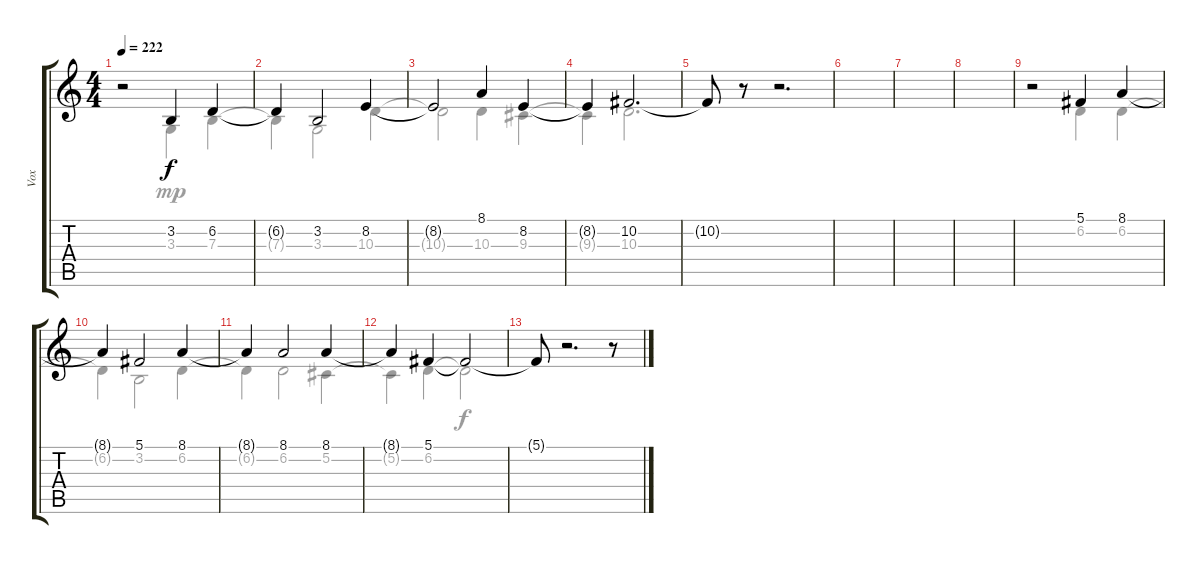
\track ("Vox" "Vox") {instrument oboe}
\staff {score tabs}
\tuning (Db4 Ab3 E3 B2 Gb2 B1) {hide}
\voice
\ts (4 4)
\tempo 222
\clef g2
\ks c
r.2{dy f volume 15} 3.2.4 6.2.4 |
6.2{t}.4 3.2.2 8.2.4 |
8.2{t}.2 8.1.4 8.2.4 |
8.2{t}.4 10.2.2{d} |
10.2{t}.8 r.8 r.2{d} |
|
|
|
r.2 5.1.4 8.1.4 |
8.1{t}.4 5.1.2 8.1.4 |
8.1{t}.4 8.1.2 8.1.4 |
8.1{t}.4 5.1.4 5.1{t}.2 |
5.1{t}.8 r.2{d} r.8 |
|
|
\voice
\clef g2
\ottava regular
\simile none
\ks c
r.2{dy f} 3.3.4{dy mp} 7.3.4 |
7.3{t}.4 3.3.2 10.3.4 |
10.3{t}.2 10.3.4 9.3.4 |
9.3{t}.4 10.3.2{d} |
|
|
|
|
r.2 6.2.4 6.2.4 |
6.2{t}.4 3.2.2 6.2.4 |
6.2{t}.4 6.2.2 5.2.4 |
5.2{t}.4 6.2.4 6.2{t}.2{dy f} |
|
|
|
